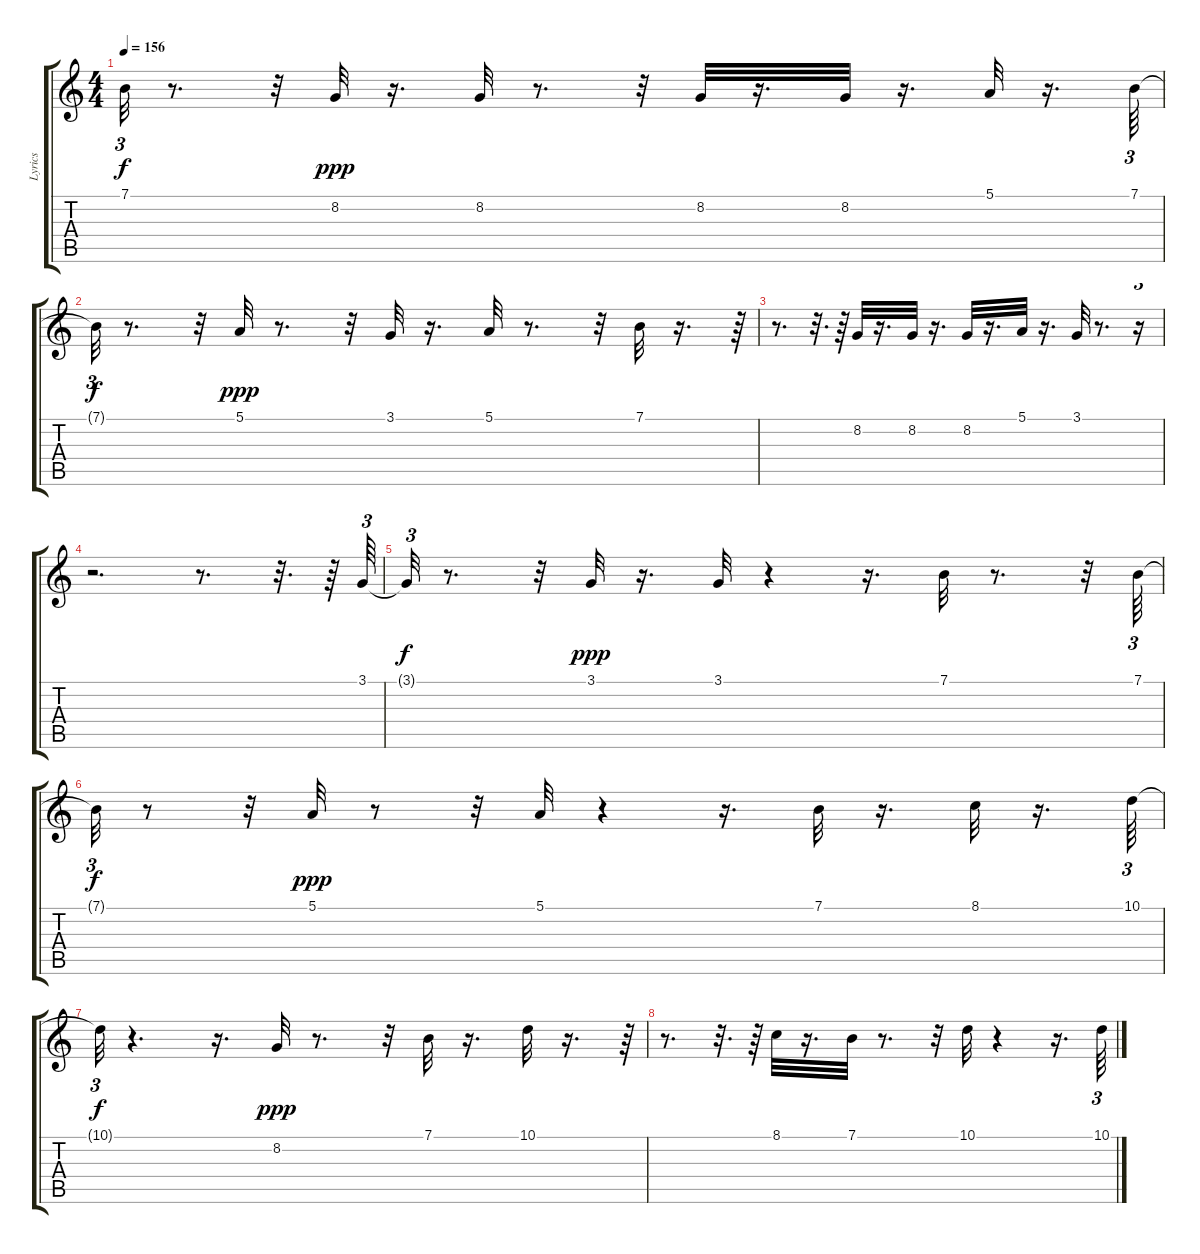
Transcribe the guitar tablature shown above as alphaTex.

\track ("Lyrics" "Lyrics") {instrument electricpiano1}
\staff {score tabs}
\tuning (E4 B3 G3 D3 A2 E2) {hide}
\ts (4 4)
\tempo 156
\clef g2
\ks c
7.1{t}.32{tu (3 2) dy f} r.8{d} r.32 8.2.32{dy ppp} r.16{d} 8.2.32 r.8{d} r.32 8.2.32 r.16{d} 8.2.32 r.16{d} 5.1.32 r.16{d} 7.1.64{tu (3 2)} |
7.1{t}.32{tu (3 2) dy f} r.8{d} r.32 5.1.32{dy ppp} r.8{d} r.32 3.1.32 r.16{d} 5.1.32 r.8{d} r.32 7.1.32 r.16{d} r.64{tu (3 2)} |
r.8{d} r.32{d} r.64 8.2.32 r.16{d} 8.2.32 r.16{d} 8.2.32 r.16{d} 5.1.32 r.16{d} 3.1.32 r.8{d} r.16{tu (3 2)} |
r.2{d} r.8{d} r.32{d} r.64 3.1.64{tu (3 2)} |
3.1{t}.32{tu (3 2) dy f} r.8{d} r.32 3.1.32{dy ppp} r.16{d} 3.1.32 r.4 r.16{d} 7.1.32 r.8{d} r.32 7.1.64{tu (3 2)} |
7.1{t}.32{tu (3 2) dy f} r.8 r.32 5.1.32{dy ppp} r.8 r.32 5.1.32 r.4 r.16{d} 7.1.32 r.16{d} 8.1.32 r.16{d} 10.1.64{tu (3 2)} |
10.1{t}.32{tu (3 2) dy f} r.4{d} r.16{d} 8.2.32{dy ppp} r.8{d} r.32 7.1.32 r.16{d} 10.1.32 r.16{d} r.64{tu (3 2)} |
r.8{d} r.32{d} r.64 8.1.32 r.16{d} 7.1.32 r.8{d} r.32 10.1.32 r.4 r.16{d} 10.1.64{tu (3 2)}
